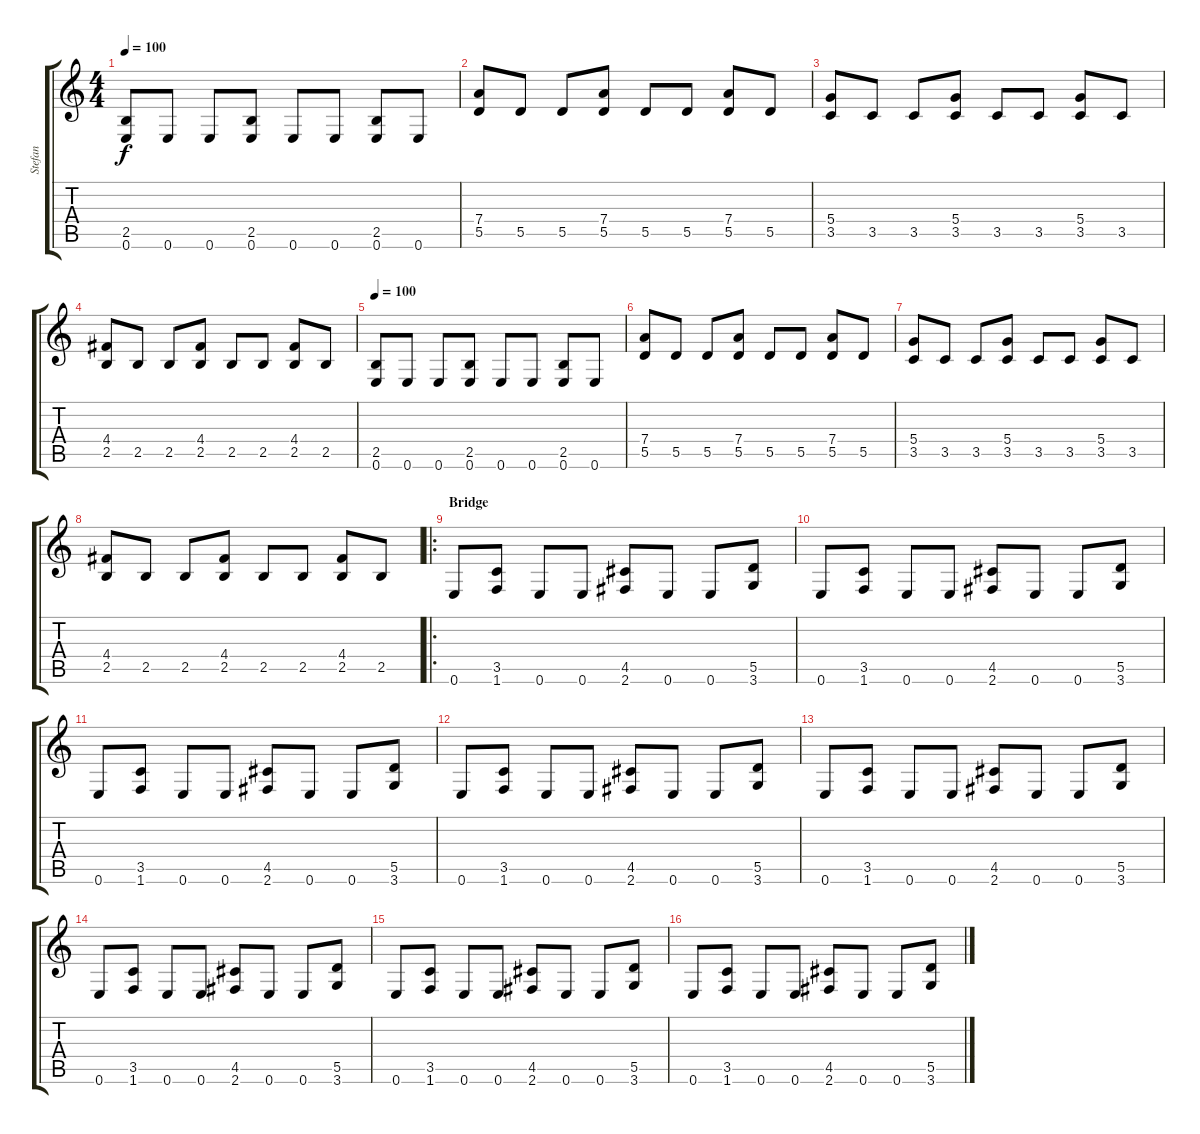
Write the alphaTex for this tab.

\track ("Stefan" "Stefan") {instrument distortionguitar}
\staff {score tabs}
\tuning (E4 B3 G3 D3 A2 E2) {hide}
\ts (4 4)
\tempo 100
\clef g2
\ks c
(2.5 0.6).8{dy f volume 13} 0.6.8 0.6.8 (2.5 0.6).8 0.6.8 0.6.8 (2.5 0.6).8 0.6.8 |
(7.4 5.5).8 5.5.8 5.5.8 (7.4 5.5).8 5.5.8 5.5.8 (7.4 5.5).8 5.5.8 |
(5.4 3.5).8 3.5.8 3.5.8 (5.4 3.5).8 3.5.8 3.5.8 (5.4 3.5).8 3.5.8 |
(4.4 2.5).8 2.5.8 2.5.8 (4.4 2.5).8 2.5.8 2.5.8 (4.4 2.5).8 2.5.8 |
\tempo 100
(2.5 0.6).8 0.6.8 0.6.8 (2.5 0.6).8 0.6.8 0.6.8 (2.5 0.6).8 0.6.8 |
(7.4 5.5).8 5.5.8 5.5.8 (7.4 5.5).8 5.5.8 5.5.8 (7.4 5.5).8 5.5.8 |
(5.4 3.5).8 3.5.8 3.5.8 (5.4 3.5).8 3.5.8 3.5.8 (5.4 3.5).8 3.5.8 |
(4.4 2.5).8 2.5.8 2.5.8 (4.4 2.5).8 2.5.8 2.5.8 (4.4 2.5).8 2.5.8 |
\ro
\section ("" "Bridge")
0.6.8{volume 16} (3.5 1.6).8 0.6.8 0.6.8 (4.5 2.6).8 0.6.8 0.6.8 (5.5 3.6).8 |
0.6.8 (3.5 1.6).8 0.6.8 0.6.8 (4.5 2.6).8 0.6.8 0.6.8 (5.5 3.6).8 |
0.6.8 (3.5 1.6).8 0.6.8 0.6.8 (4.5 2.6).8 0.6.8 0.6.8 (5.5 3.6).8 |
0.6.8 (3.5 1.6).8 0.6.8 0.6.8 (4.5 2.6).8 0.6.8 0.6.8 (5.5 3.6).8 |
0.6.8 (3.5 1.6).8 0.6.8 0.6.8 (4.5 2.6).8 0.6.8 0.6.8 (5.5 3.6).8 |
0.6.8 (3.5 1.6).8 0.6.8 0.6.8 (4.5 2.6).8 0.6.8 0.6.8 (5.5 3.6).8 |
0.6.8 (3.5 1.6).8 0.6.8 0.6.8 (4.5 2.6).8 0.6.8 0.6.8 (5.5 3.6).8 |
0.6.8 (3.5 1.6).8 0.6.8 0.6.8 (4.5 2.6).8 0.6.8 0.6.8 (5.5 3.6).8
